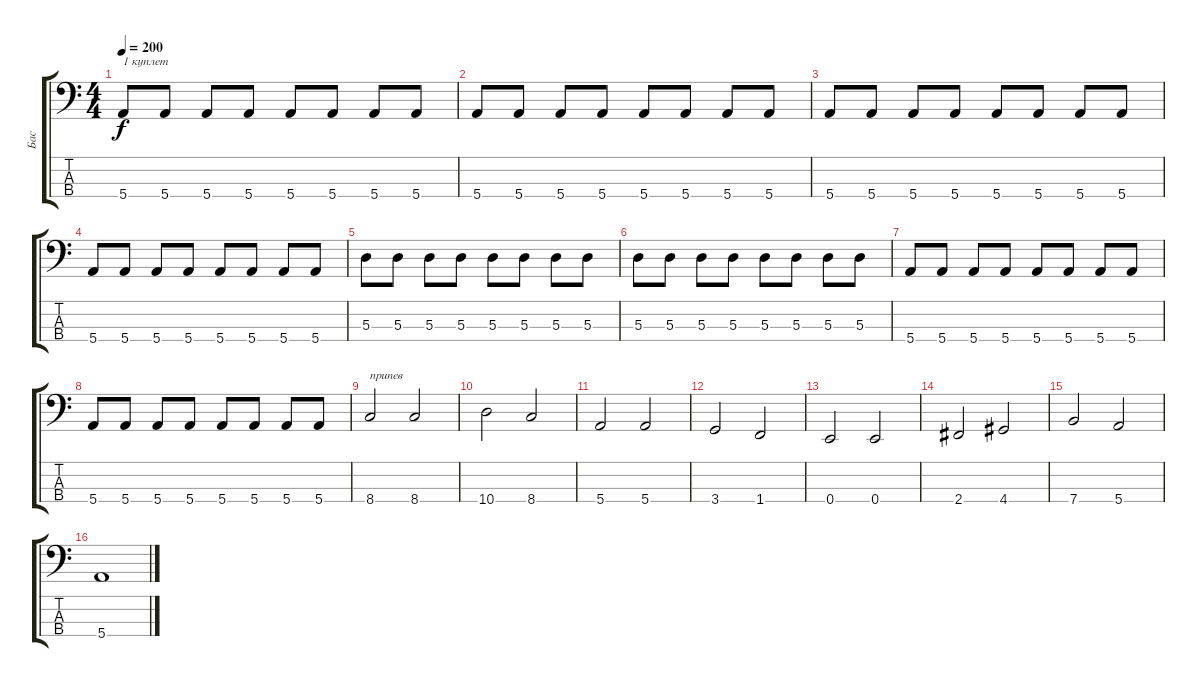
\track ("Бас" "Бас") {instrument electricbassfinger}
\staff {score tabs}
\tuning (G2 D2 A1 E1) {hide}
\ts (4 4)
\tempo 200
\clef f4
\ks c
5.4.8{txt "1 куплет" dy f} 5.4.8 5.4.8 5.4.8 5.4.8 5.4.8 5.4.8 5.4.8 |
5.4.8 5.4.8 5.4.8 5.4.8 5.4.8 5.4.8 5.4.8 5.4.8 |
5.4.8 5.4.8 5.4.8 5.4.8 5.4.8 5.4.8 5.4.8 5.4.8 |
5.4.8 5.4.8 5.4.8 5.4.8 5.4.8 5.4.8 5.4.8 5.4.8 |
5.3.8 5.3.8 5.3.8 5.3.8 5.3.8 5.3.8 5.3.8 5.3.8 |
5.3.8 5.3.8 5.3.8 5.3.8 5.3.8 5.3.8 5.3.8 5.3.8 |
5.4.8 5.4.8 5.4.8 5.4.8 5.4.8 5.4.8 5.4.8 5.4.8 |
5.4.8 5.4.8 5.4.8 5.4.8 5.4.8 5.4.8 5.4.8 5.4.8 |
8.4.2{txt "припев"} 8.4.2 |
10.4.2 8.4.2 |
5.4.2 5.4.2 |
3.4.2 1.4.2 |
0.4.2 0.4.2 |
2.4.2 4.4.2 |
7.4.2 5.4.2 |
5.4.1
